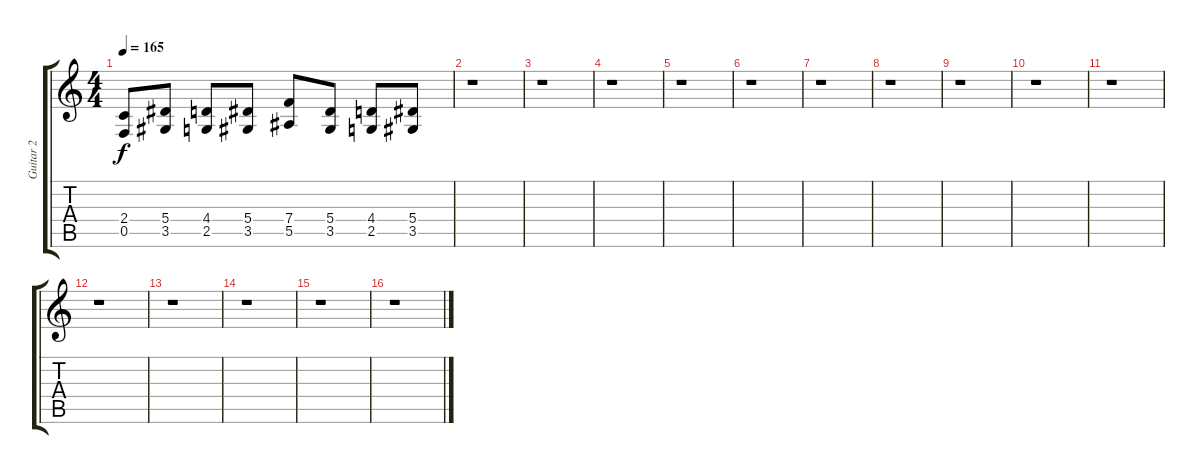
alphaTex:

\track ("Guitar 2" "Guitar 2") {instrument distortionguitar}
\staff {score tabs}
\tuning (C4 G3 Eb3 Bb2 F2 C2) {hide}
\ts (4 4)
\tempo 165
\clef g2
\ks c
(2.4 0.5).8{dy f} (5.4 3.5).8 (4.4 2.5).8 (5.4 3.5).8 (7.4 5.5).8 (5.4 3.5).8 (4.4 2.5).8 (5.4 3.5).8 |
r.1 |
r.1 |
r.1 |
r.1 |
r.1 |
r.1 |
r.1 |
r.1 |
r.1 |
r.1 |
r.1 |
r.1 |
r.1 |
r.1 |
r.1
